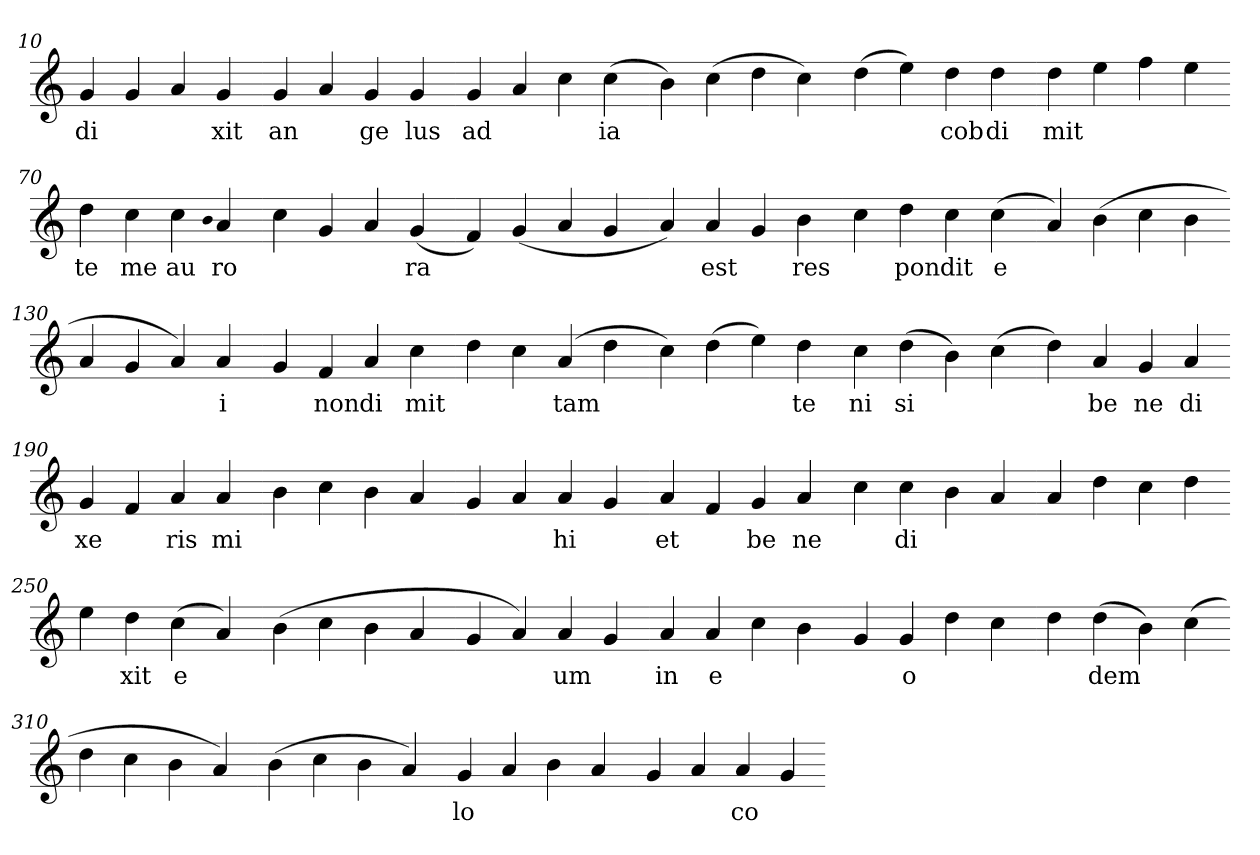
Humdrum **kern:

**kern	**text
*part1	*part1
*staff1	*staff1
*clefG2	*
=10.	=10.
4g	di
4g	.
4a	.
4g	xit
=20.-	=20.-
4g	an
4a	.
4g	ge
4g	lus
=30.-	=30.-
4g	ad
4a	.
4cc	.
(>4cc	ia
=40.-	=40.-
4b)	.
(>4cc	.
4dd	.
4cc)	.
=50.-	=50.-
(>4dd	.
4ee)	.
4dd	cob
4dd	di
=60.-	=60.-
4dd	mit
4ee	.
4ff	.
4ee	.
=70.-	=70.-
4dd	te
4cc	me
4cc	au
qqb	.
4a	ro
=80.-	=80.-
4cc	.
4g	.
4a	.
(>4g	ra
=90.-	=90.-
4f)	.
(>4g	.
4a	.
4g	.
=100.-	=100.-
4a)	.
4a	est
4g	.
4b	res
=110.-	=110.-
4cc	.
4dd	pon
4cc	dit
(>4cc	e
=120.-	=120.-
4a)	.
(>4b	.
4cc	.
4b	.
=130.-	=130.-
4a	.
4g	.
4a)	.
4a	i
=140.-	=140.-
4g	.
4f	non
4a	di
4cc	mit
=150.-	=150.-
4dd	.
4cc	.
(>4a	tam
4dd	.
=160.-	=160.-
4cc)	.
(>4dd	.
4ee)	.
4dd	te
=170.-	=170.-
4cc	ni
(>4dd	si
4b)	.
(>4cc	.
=180.-	=180.-
4dd)	.
4a	be
4g	ne
4a	di
=190.-	=190.-
4g	xe
4f	.
4a	ris
4a	mi
=200.-	=200.-
4b	.
4cc	.
4b	.
4a	.
=210.-	=210.-
4g	.
4a	.
4a	hi
4g	.
=220.-	=220.-
4a	et
4f	.
4g	be
4a	ne
=230.-	=230.-
4cc	.
4cc	di
4b	.
4a	.
=240.-	=240.-
4a	.
4dd	.
4cc	.
4dd	.
=250.-	=250.-
4ee	.
4dd	xit
(>4cc	e
4a)	.
=260.-	=260.-
(>4b	.
4cc	.
4b	.
4a	.
=270.-	=270.-
4g	.
4a)	.
4a	um
4g	.
=280.-	=280.-
4a	in
4a	e
4cc	.
4b	.
=290.-	=290.-
4g	.
4g	o
4dd	.
4cc	.
=300.-	=300.-
4dd	.
(>4dd	dem
4b)	.
(>4cc	.
=310.-	=310.-
4dd	.
4cc	.
4b	.
4a)	.
=320.-	=320.-
(>4b	.
4cc	.
4b	.
4a)	.
=330.-	=330.-
4g	lo
4a	.
4b	.
4a	.
=340.-	=340.-
4g	.
4a	.
4a	co
4g	.
=-	=-
*-	*-
